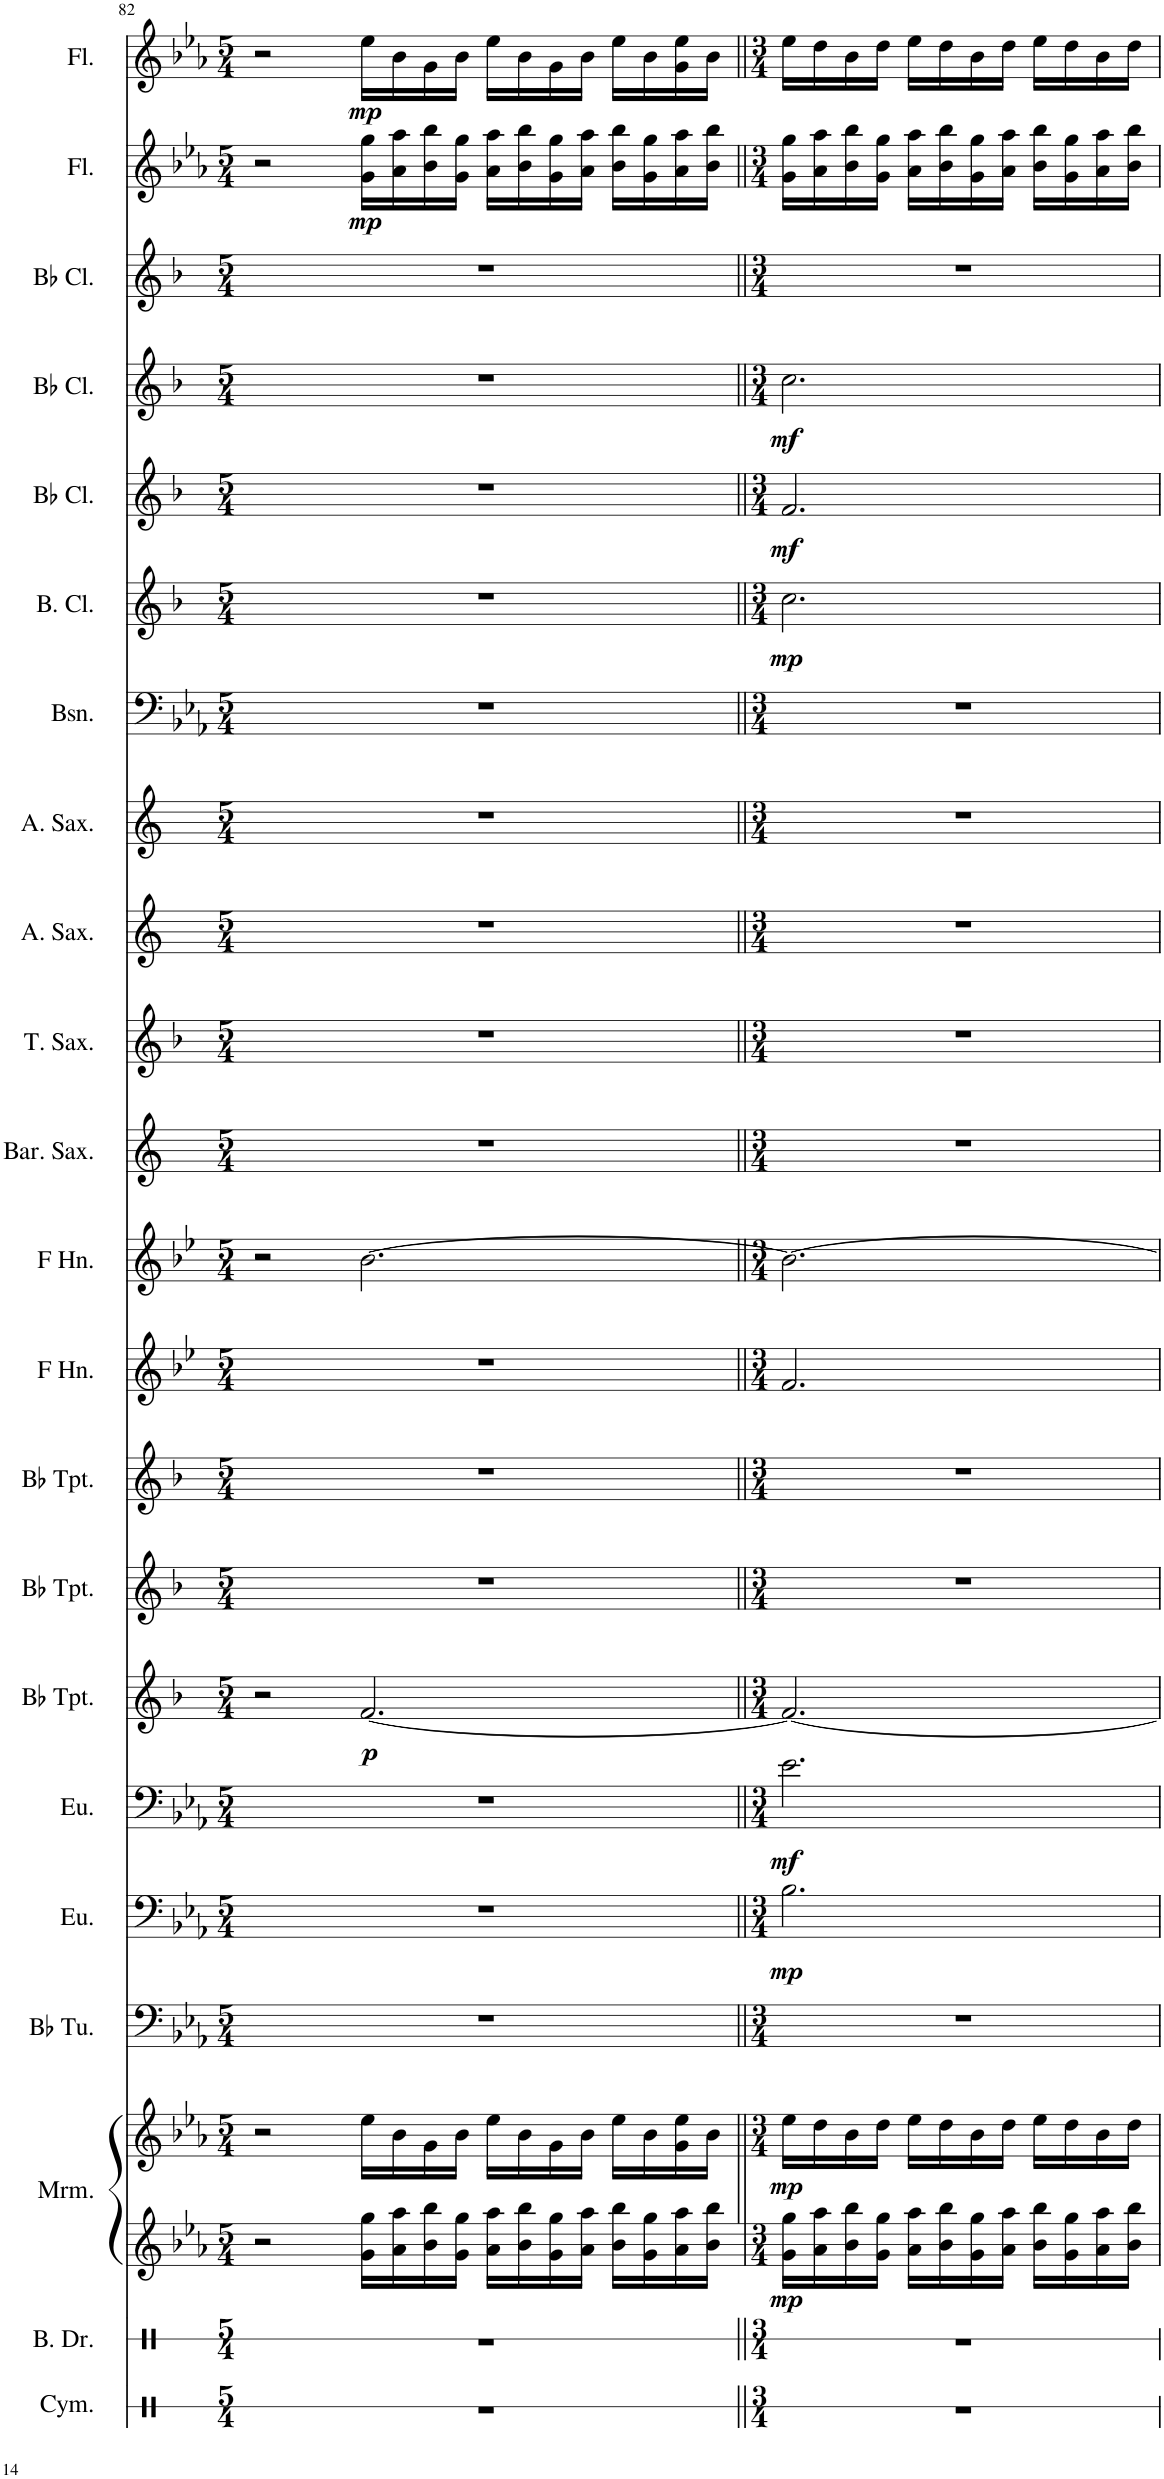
**kern	**kern	**kern	**kern	**dynam	**kern	**kern	**dynam	**kern	**dynam	**kern	**dynam	**kern	**kern	**kern	**kern	**kern	**kern	**kern	**kern	**kern	**kern	**dynam	**kern	**dynam	**kern	**dynam	**kern	**kern	**dynam	**kern	**dynam
*part22	*part21	*part20	*part20	*part20	*part19	*part18	*part18	*part17	*part17	*part16	*part16	*part15	*part14	*part13	*part12	*part11	*part10	*part9	*part8	*part7	*part6	*part6	*part5	*part5	*part4	*part4	*part3	*part2	*part2	*part1	*part1
*staff23	*staff22	*staff21	*staff20	*staff20/21	*staff19	*staff18	*staff18	*staff17	*staff17	*staff16	*staff16	*staff15	*staff14	*staff13	*staff12	*staff11	*staff10	*staff9	*staff8	*staff7	*staff6	*staff6	*staff5	*staff5	*staff4	*staff4	*staff3	*staff2	*staff2	*staff1	*staff1
*I"Cymbal	*I"Bass Drum	*I"Marimba	*	*	*I"Bb Tuba	*I"Euphonium	*	*I"Euphonium	*	*I"Bb Trumpet	*	*I"Bb Trumpet	*I"Bb Trumpet	*I"Horn in F	*I"Horn in F	*I"Baritone Saxophone	*I"Tenor Saxophone	*I"Alto Saxophone	*I"Alto Saxophone	*I"Bassoon	*I"Bass Clarinet	*	*I"Bb Clarinet	*	*I"Bb Clarinet	*	*I"Bb Clarinet	*I"Flute	*	*I"Flute	*
*I'Cym.	*I'B. Dr.	*I'Mrm.	*	*	*I'Bb Tu.	*I'Eu.	*	*I'Eu.	*	*I'Bb Tpt.	*	*I'Bb Tpt.	*I'Bb Tpt.	*	*	*I'Bar. Sax.	*I'T. Sax.	*I'A. Sax.	*I'A. Sax.	*I'Bsn.	*I'B. Cl.	*	*I'Bb Cl.	*	*I'Bb Cl.	*	*I'Bb Cl.	*I'Fl.	*	*I'Fl.	*
!!LO:PB:g=z
*clefX	*clefX	*clefG2	*clefG2	*	*clefF4	*clefF4	*	*clefF4	*	*clefG2	*	*clefG2	*clefG2	*clefG2	*clefG2	*clefG2	*clefG2	*clefG2	*clefG2	*clefF4	*clefG2	*	*clefG2	*	*clefG2	*	*clefG2	*clefG2	*	*clefG2	*
*	*	*	*	*	*	*	*	*	*	*Trd1c2	*	*Trd1c2	*Trd1c2	*Trd4c7	*Trd4c7	*Trd12c21	*Trd8c14	*Trd5c9	*Trd5c9	*	*Trd8c14	*	*Trd1c2	*	*Trd1c2	*	*Trd1c2	*	*	*	*
*k[]	*k[]	*k[b-e-a-]	*k[b-e-a-]	*	*k[b-e-a-]	*k[b-e-a-]	*	*k[b-e-a-]	*	*k[b-]	*	*k[b-]	*k[b-]	*k[b-e-]	*k[b-e-]	*k[]	*k[b-]	*k[]	*k[]	*k[b-e-a-]	*k[b-]	*	*k[b-]	*	*k[b-]	*	*k[b-]	*k[b-e-a-]	*	*k[b-e-a-]	*
*M5/4	*M5/4	*M5/4	*M5/4	*	*M5/4	*M5/4	*	*M5/4	*	*M5/4	*	*M5/4	*M5/4	*M5/4	*M5/4	*M5/4	*M5/4	*M5/4	*M5/4	*M5/4	*M5/4	*	*M5/4	*	*M5/4	*	*M5/4	*M5/4	*	*M5/4	*
=82	=82	=82	=82	=82	=82	=82	=82	=82	=82	=82	=82	=82	=82	=82	=82	=82	=82	=82	=82	=82	=82	=82	=82	=82	=82	=82	=82	=82	=82	=82	=82
4%5r	4%5r	2r	2r	.	4%5r	4%5r	.	4%5r	.	2r	.	4%5r	4%5r	4%5r	2r	4%5r	4%5r	4%5r	4%5r	4%5r	4%5r	.	4%5r	.	4%5r	.	4%5r	2r	.	2r	.
!	!	!	!	!	!	!	!	!	!	!	!LO:DY:b	!	!	!	!	!	!	!	!	!	!	!	!	!	!	!	!	!	!LO:DY:b	!	!LO:DY:b
.	.	16g\ 16gg\LL	16ee-\LL	.	.	.	.	.	.	[2.f/	p	.	.	.	[2.b-\	.	.	.	.	.	.	.	.	.	.	.	.	16g\ 16gg\LL	mp	16ee-\LL	mp
.	.	16a-\ 16aa-\	16b-\	.	.	.	.	.	.	.	.	.	.	.	.	.	.	.	.	.	.	.	.	.	.	.	.	16a-\ 16aa-\	.	16b-\	.
.	.	16b-\ 16bb-\	16g\	.	.	.	.	.	.	.	.	.	.	.	.	.	.	.	.	.	.	.	.	.	.	.	.	16b-\ 16bb-\	.	16g\	.
.	.	16g\ 16gg\JJ	16b-\JJ	.	.	.	.	.	.	.	.	.	.	.	.	.	.	.	.	.	.	.	.	.	.	.	.	16g\ 16gg\JJ	.	16b-\JJ	.
.	.	16a-\ 16aa-\LL	16ee-\LL	.	.	.	.	.	.	.	.	.	.	.	.	.	.	.	.	.	.	.	.	.	.	.	.	16a-\ 16aa-\LL	.	16ee-\LL	.
.	.	16b-\ 16bb-\	16b-\	.	.	.	.	.	.	.	.	.	.	.	.	.	.	.	.	.	.	.	.	.	.	.	.	16b-\ 16bb-\	.	16b-\	.
.	.	16g\ 16gg\	16g\	.	.	.	.	.	.	.	.	.	.	.	.	.	.	.	.	.	.	.	.	.	.	.	.	16g\ 16gg\	.	16g\	.
.	.	16a-\ 16aa-\JJ	16b-\JJ	.	.	.	.	.	.	.	.	.	.	.	.	.	.	.	.	.	.	.	.	.	.	.	.	16a-\ 16aa-\JJ	.	16b-\JJ	.
.	.	16b-\ 16bb-\LL	16ee-\LL	.	.	.	.	.	.	.	.	.	.	.	.	.	.	.	.	.	.	.	.	.	.	.	.	16b-\ 16bb-\LL	.	16ee-\LL	.
.	.	16g\ 16gg\	16b-\	.	.	.	.	.	.	.	.	.	.	.	.	.	.	.	.	.	.	.	.	.	.	.	.	16g\ 16gg\	.	16b-\	.
.	.	16a-\ 16aa-\	16g\ 16ee-\	.	.	.	.	.	.	.	.	.	.	.	.	.	.	.	.	.	.	.	.	.	.	.	.	16a-\ 16aa-\	.	16g\ 16ee-\	.
.	.	16b-\ 16bb-\JJ	16b-\JJ	.	.	.	.	.	.	.	.	.	.	.	.	.	.	.	.	.	.	.	.	.	.	.	.	16b-\ 16bb-\JJ	.	16b-\JJ	.
=83||	=83||	=83||	=83||	=83||	=83||	=83||	=83||	=83||	=83||	=83||	=83||	=83||	=83||	=83||	=83||	=83||	=83||	=83||	=83||	=83||	=83||	=83||	=83||	=83||	=83||	=83||	=83||	=83||	=83||	=83||	=83||
*M3/4	*M3/4	*M3/4	*M3/4	*	*M3/4	*M3/4	*	*M3/4	*	*M3/4	*	*M3/4	*M3/4	*M3/4	*M3/4	*M3/4	*M3/4	*M3/4	*M3/4	*M3/4	*M3/4	*	*M3/4	*	*M3/4	*	*M3/4	*M3/4	*	*M3/4	*
!	!	!	!	!LO:DY:b=2	!	!	!	!	!	!	!	!	!	!	!	!	!	!	!	!	!	!	!	!	!	!	!	!	!	!	!
!	!	!	!	!LO:DY:n=1:b	!	!	!LO:DY:b	!	!LO:DY:b	!	!	!	!	!	!	!	!	!	!	!	!	!LO:DY:b	!	!LO:DY:b	!	!LO:DY:b	!	!	!	!	!
2.r	2.r	16g\ 16gg\LL	16ee-\LL	mp mp	2.r	2.B-\	mp	2.e-\	mf	2.f/_	.	2.r	2.r	2.f/	2.b-\_	2.r	2.r	2.r	2.r	2.r	2.cc\	mp	2.f/	mf	2.cc\	mf	2.r	16g\ 16gg\LL	.	16ee-\LL	.
.	.	16a-\ 16aa-\	16dd\	.	.	.	.	.	.	.	.	.	.	.	.	.	.	.	.	.	.	.	.	.	.	.	.	16a-\ 16aa-\	.	16dd\	.
.	.	16b-\ 16bb-\	16b-\	.	.	.	.	.	.	.	.	.	.	.	.	.	.	.	.	.	.	.	.	.	.	.	.	16b-\ 16bb-\	.	16b-\	.
.	.	16g\ 16gg\JJ	16dd\JJ	.	.	.	.	.	.	.	.	.	.	.	.	.	.	.	.	.	.	.	.	.	.	.	.	16g\ 16gg\JJ	.	16dd\JJ	.
.	.	16a-\ 16aa-\LL	16ee-\LL	.	.	.	.	.	.	.	.	.	.	.	.	.	.	.	.	.	.	.	.	.	.	.	.	16a-\ 16aa-\LL	.	16ee-\LL	.
.	.	16b-\ 16bb-\	16dd\	.	.	.	.	.	.	.	.	.	.	.	.	.	.	.	.	.	.	.	.	.	.	.	.	16b-\ 16bb-\	.	16dd\	.
.	.	16g\ 16gg\	16b-\	.	.	.	.	.	.	.	.	.	.	.	.	.	.	.	.	.	.	.	.	.	.	.	.	16g\ 16gg\	.	16b-\	.
.	.	16a-\ 16aa-\JJ	16dd\JJ	.	.	.	.	.	.	.	.	.	.	.	.	.	.	.	.	.	.	.	.	.	.	.	.	16a-\ 16aa-\JJ	.	16dd\JJ	.
.	.	16b-\ 16bb-\LL	16ee-\LL	.	.	.	.	.	.	.	.	.	.	.	.	.	.	.	.	.	.	.	.	.	.	.	.	16b-\ 16bb-\LL	.	16ee-\LL	.
.	.	16g\ 16gg\	16dd\	.	.	.	.	.	.	.	.	.	.	.	.	.	.	.	.	.	.	.	.	.	.	.	.	16g\ 16gg\	.	16dd\	.
.	.	16a-\ 16aa-\	16b-\	.	.	.	.	.	.	.	.	.	.	.	.	.	.	.	.	.	.	.	.	.	.	.	.	16a-\ 16aa-\	.	16b-\	.
.	.	16b-\ 16bb-\JJ	16dd\JJ	.	.	.	.	.	.	.	.	.	.	.	.	.	.	.	.	.	.	.	.	.	.	.	.	16b-\ 16bb-\JJ	.	16dd\JJ	.
=	=	=	=	=	=	=	=	=	=	=	=	=	=	=	=	=	=	=	=	=	=	=	=	=	=	=	=	=	=	=	=
*-	*-	*-	*-	*-	*-	*-	*-	*-	*-	*-	*-	*-	*-	*-	*-	*-	*-	*-	*-	*-	*-	*-	*-	*-	*-	*-	*-	*-	*-	*-	*-
